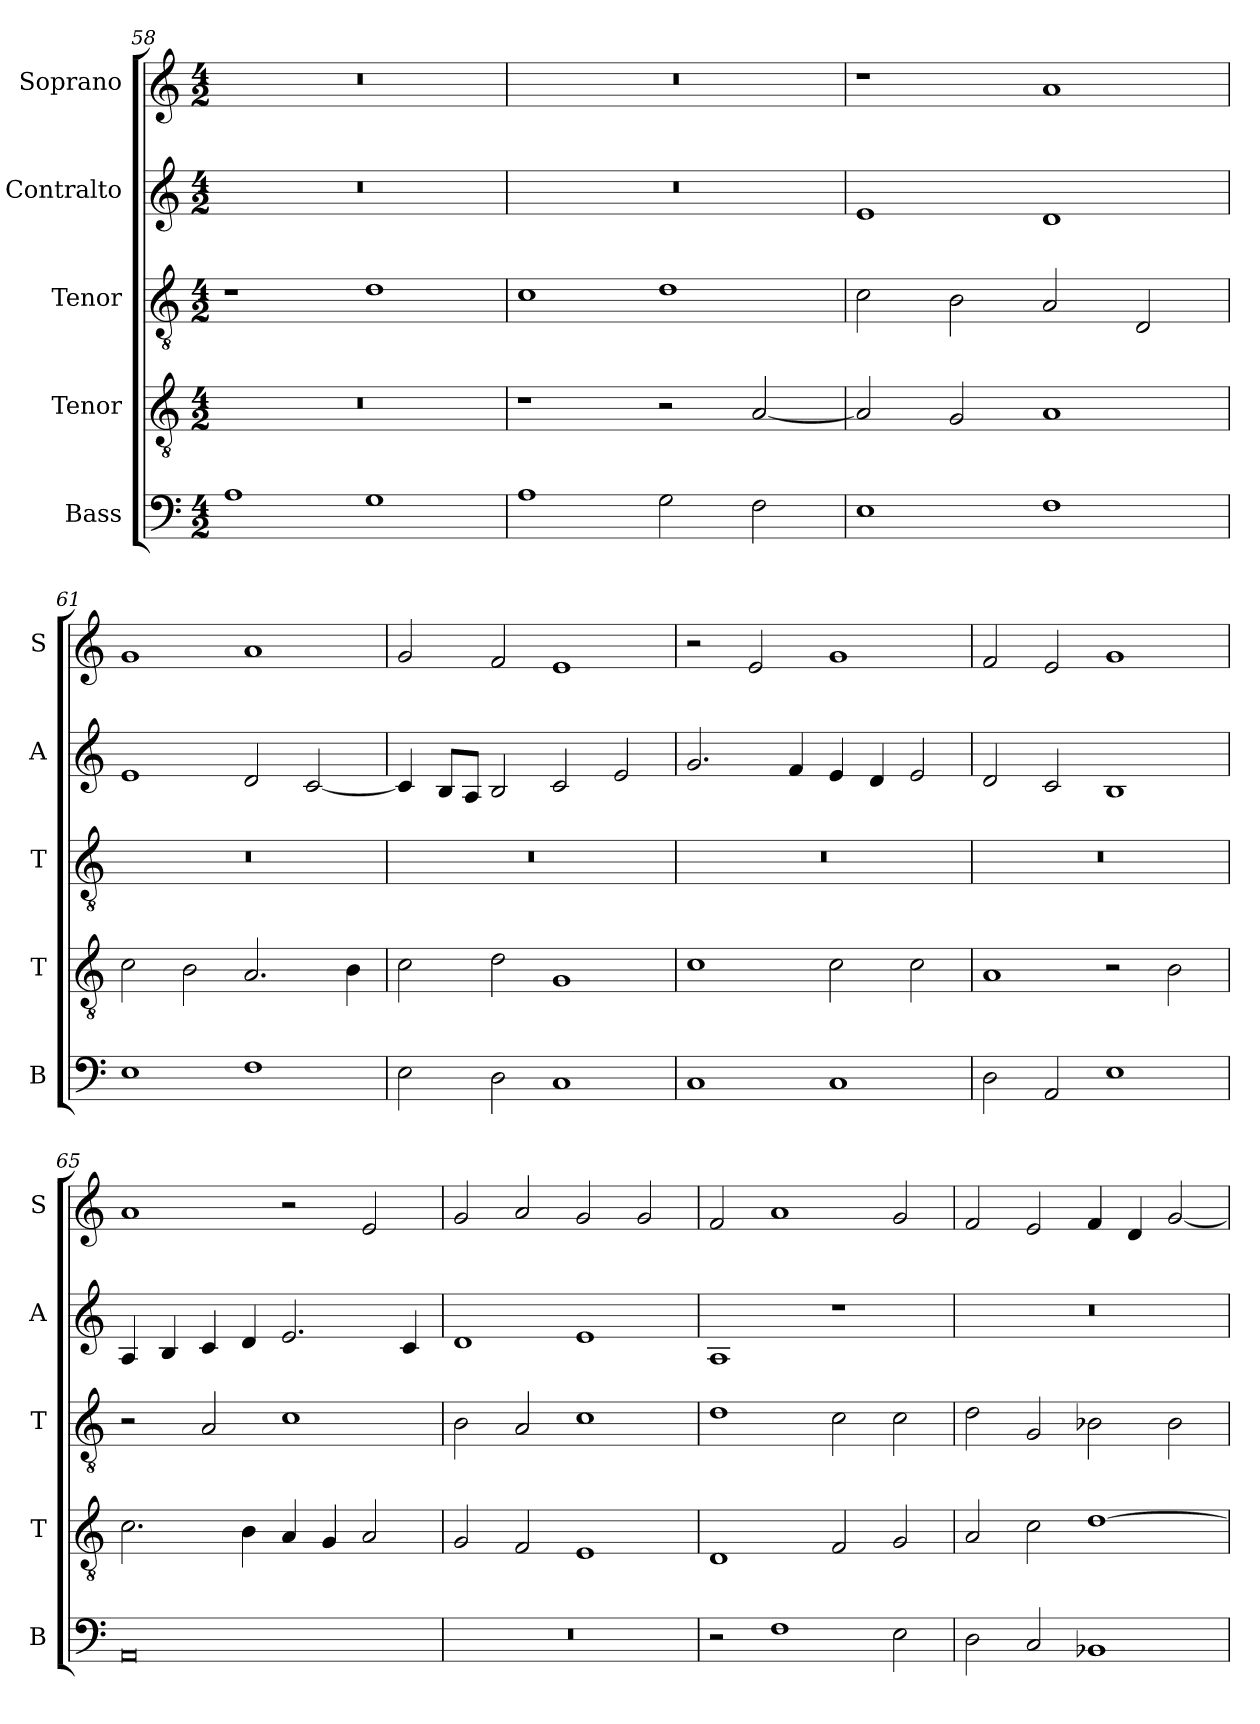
**kern	**kern	**kern	**kern	**kern
*part5	*part4	*part3	*part2	*part1
*staff5	*staff4	*staff3	*staff2	*staff1
*I"Bass	*I"Tenor	*I"Tenor	*I"Contralto	*I"Soprano
*I'B	*I'T	*I'T	*I'A	*I'S
*clefF4	*clefGv2	*clefGv2	*clefG2	*clefG2
*k[]	*k[]	*k[]	*k[]	*k[]
*D:dor	*D:dor	*D:dor	*D:dor	*D:dor
*M4/2	*M4/2	*M4/2	*M4/2	*M4/2
=58	=58	=58	=58	=58
1A	0r	1r	0r	0r
1G	.	1d	.	.
=59	=59	=59	=59	=59
1A	1r	1c	0r	0r
2G	2r	1d	.	.
2F	[2A	.	.	.
=60	=60	=60	=60	=60
1E	2A]	2c	1e	1r
.	2G	2B	.	.
1F	1A	2A	1d	1a
.	.	2D	.	.
=61	=61	=61	=61	=61
1E	2c	0r	1e	1g
.	2B	.	.	.
1F	2.A	.	2d	1a
.	.	.	[2c	.
.	4B	.	.	.
=62	=62	=62	=62	=62
2E	2c	0r	4c]	2g
.	.	.	8B/L	.
.	.	.	8A/J	.
2D	2d	.	2B	2f
1C	1G	.	2c	1e
.	.	.	2e	.
=63	=63	=63	=63	=63
1C	1c	0r	2.g	2r
.	.	.	.	2e
.	.	.	4f	.
1C	2c	.	4e	1g
.	.	.	4d	.
.	2c	.	2e	.
=64	=64	=64	=64	=64
2D	1A	0r	2d	2f
2AA	.	.	2c	2e
1E	2r	.	1B	1g
.	2B	.	.	.
=65	=65	=65	=65	=65
0AA	2.c	2r	4A	1a
.	.	.	4B	.
.	.	2A	4c	.
.	4B	.	4d	.
.	4A	1c	2.e	2r
.	4G	.	.	.
.	2A	.	.	2e
.	.	.	4c	.
=66	=66	=66	=66	=66
0r	2G	2B	1d	2g
.	2F	2A	.	2a
.	1E	1c	1e	2g
.	.	.	.	2g
=67	=67	=67	=67	=67
2r	1D	1d	1A	2f
1F	.	.	.	1a
.	2F	2c	1r	.
2E	2G	2c	.	2g
=68	=68	=68	=68	=68
2D	2A	2d	0r	2f
2C	2c	2G	.	2e
1BB-X	[1d	2B-X	.	4f
.	.	.	.	4d
.	.	2B-	.	[2g
=	=	=	=	=
*-	*-	*-	*-	*-
